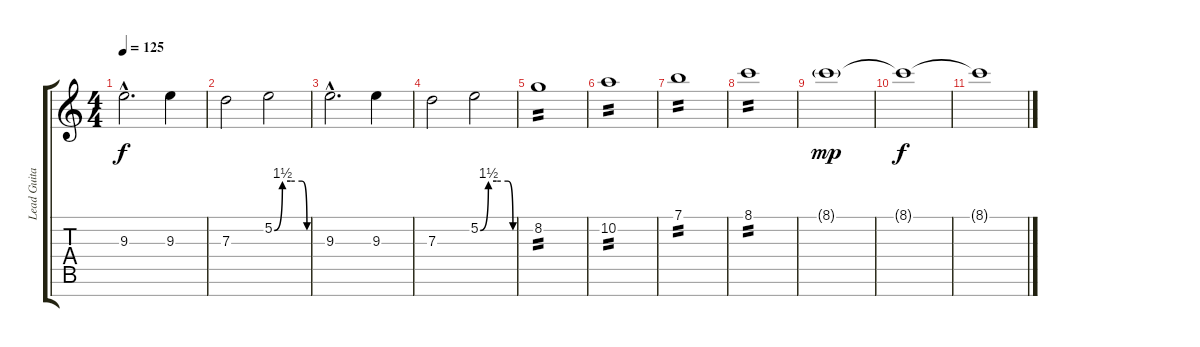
\track ("Lead Guitar" "Lead Guita") {instrument electricguitarclean}
\staff {score tabs}
\tuning (E4 B3 G3 D3 A2 E2 B1) {hide}
\ts (4 4)
\tempo 125
\clef g2
\ks c
9.3{hac}.2{d dy f instrument distortionguitar} 9.3.4 |
7.3.2 5.2{be (custom 0 0 15 6 30 6 51 6 60 0)}.2 |
9.3{hac}.2{d} 9.3.4 |
7.3.2 5.2{be (custom 0 0 15 6 30 6 51 6 60 0)}.2 |
8.2.1{tp 2} |
10.2.1{tp 2} |
7.1.1{tp 2} |
8.1.1{tp 2} |
8.1{g}.1{dy mp volume 0} |
8.1{t}.1{dy f} |
8.1{t}.1
